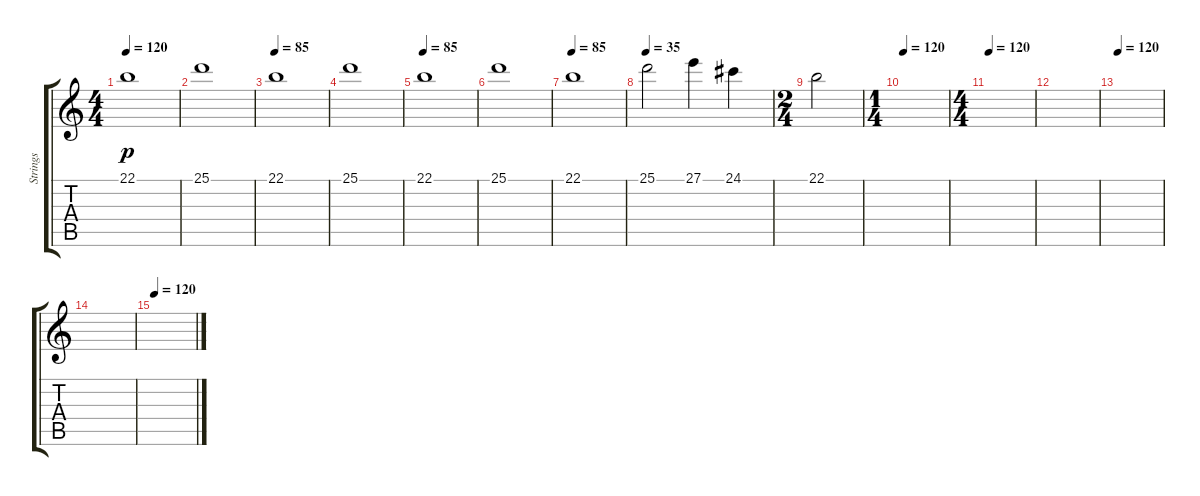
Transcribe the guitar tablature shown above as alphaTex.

\track ("Strings" "Strings") {instrument stringensemble2}
\staff {score tabs}
\tuning (Db4 Ab3 E3 B2 Gb2 B1) {hide}
\ts (4 4)
\tempo 120
\tempo 85
\tempo 120
\clef g2
\ks c
22.1.1{dy p instrument stringensemble2} |
25.1.1 |
\tempo 85
22.1.1 |
25.1.1 |
\tempo 85
22.1.1 |
25.1.1 |
\tempo 85
22.1.1 |
\tempo 35
25.1.2 27.1.4 24.1.4 |
\ts (2 4)
22.1.2 |
\ts (1 4)
\tempo 120
|
\ts (4 4)
\tempo 120
|
|
\tempo 120
|
|
\tempo 120
